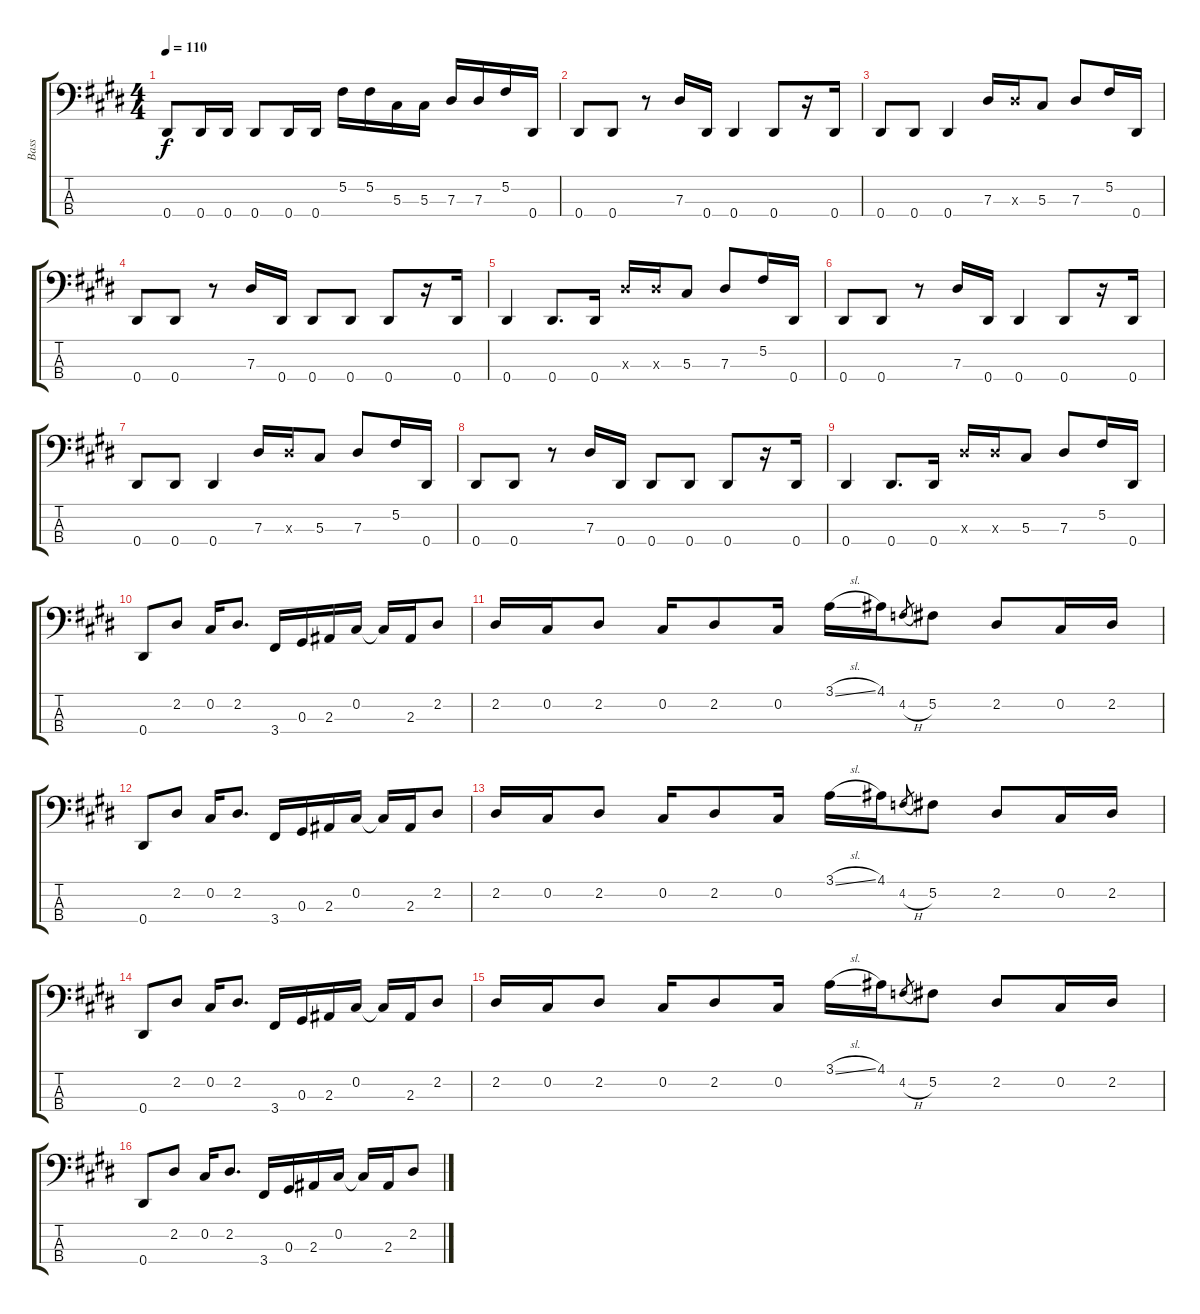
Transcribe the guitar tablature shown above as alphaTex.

\track ("Bass" "Bass") {instrument electricbasspick}
\staff {score tabs}
\tuning (Gb2 Db2 Ab1 Eb1) {hide}
\ts (4 4)
\tempo 110
\clef f4
\ks e
0.4.8{dy f} 0.4.16 0.4.16 0.4.8 0.4.16 0.4.16 5.2.16 5.2.16 5.3.16 5.3.16 7.3.16 7.3.16 5.2.16 0.4.16 |
0.4.8 0.4.8 r.8 7.3.16 0.4.16 0.4.4 0.4.8 r.16 0.4.16 |
0.4.8 0.4.8 0.4.4 7.3.16 7.3{x}.16 5.3.8 7.3.8 5.2.16 0.4.16 |
0.4.8 0.4.8 r.8 7.3.16 0.4.16 0.4.8 0.4.8 0.4.8 r.16 0.4.16 |
0.4.4 0.4.8{d} 0.4.16 7.3{x}.16 7.3{x}.16 5.3.8 7.3.8 5.2.16 0.4.16 |
0.4.8 0.4.8 r.8 7.3.16 0.4.16 0.4.4 0.4.8 r.16 0.4.16 |
0.4.8 0.4.8 0.4.4 7.3.16 7.3{x}.16 5.3.8 7.3.8 5.2.16 0.4.16 |
0.4.8 0.4.8 r.8 7.3.16 0.4.16 0.4.8 0.4.8 0.4.8 r.16 0.4.16 |
0.4.4 0.4.8{d} 0.4.16 7.3{x}.16 7.3{x}.16 5.3.8 7.3.8 5.2.16 0.4.16 |
0.4.8 2.2.8 0.2.16 2.2.8{d} 3.4.16 0.3.16 2.3.16 0.2.16 0.2{t}.16 2.3.16 2.2.8 |
2.2.16 0.2.16 2.2.8 0.2.16 2.2.8 0.2.16 3.1{sl}.16 4.1.16 4.2{h}.8{gr} 5.2.8 2.2.8 0.2.16 2.2.16 |
0.4.8 2.2.8 0.2.16 2.2.8{d} 3.4.16 0.3.16 2.3.16 0.2.16 0.2{t}.16 2.3.16 2.2.8 |
2.2.16 0.2.16 2.2.8 0.2.16 2.2.8 0.2.16 3.1{sl}.16 4.1.16 4.2{h}.8{gr} 5.2.8 2.2.8 0.2.16 2.2.16 |
0.4.8 2.2.8 0.2.16 2.2.8{d} 3.4.16 0.3.16 2.3.16 0.2.16 0.2{t}.16 2.3.16 2.2.8 |
2.2.16 0.2.16 2.2.8 0.2.16 2.2.8 0.2.16 3.1{sl}.16 4.1.16 4.2{h}.8{gr} 5.2.8 2.2.8 0.2.16 2.2.16 |
0.4.8 2.2.8 0.2.16 2.2.8{d} 3.4.16 0.3.16 2.3.16 0.2.16 0.2{t}.16 2.3.16 2.2.8
